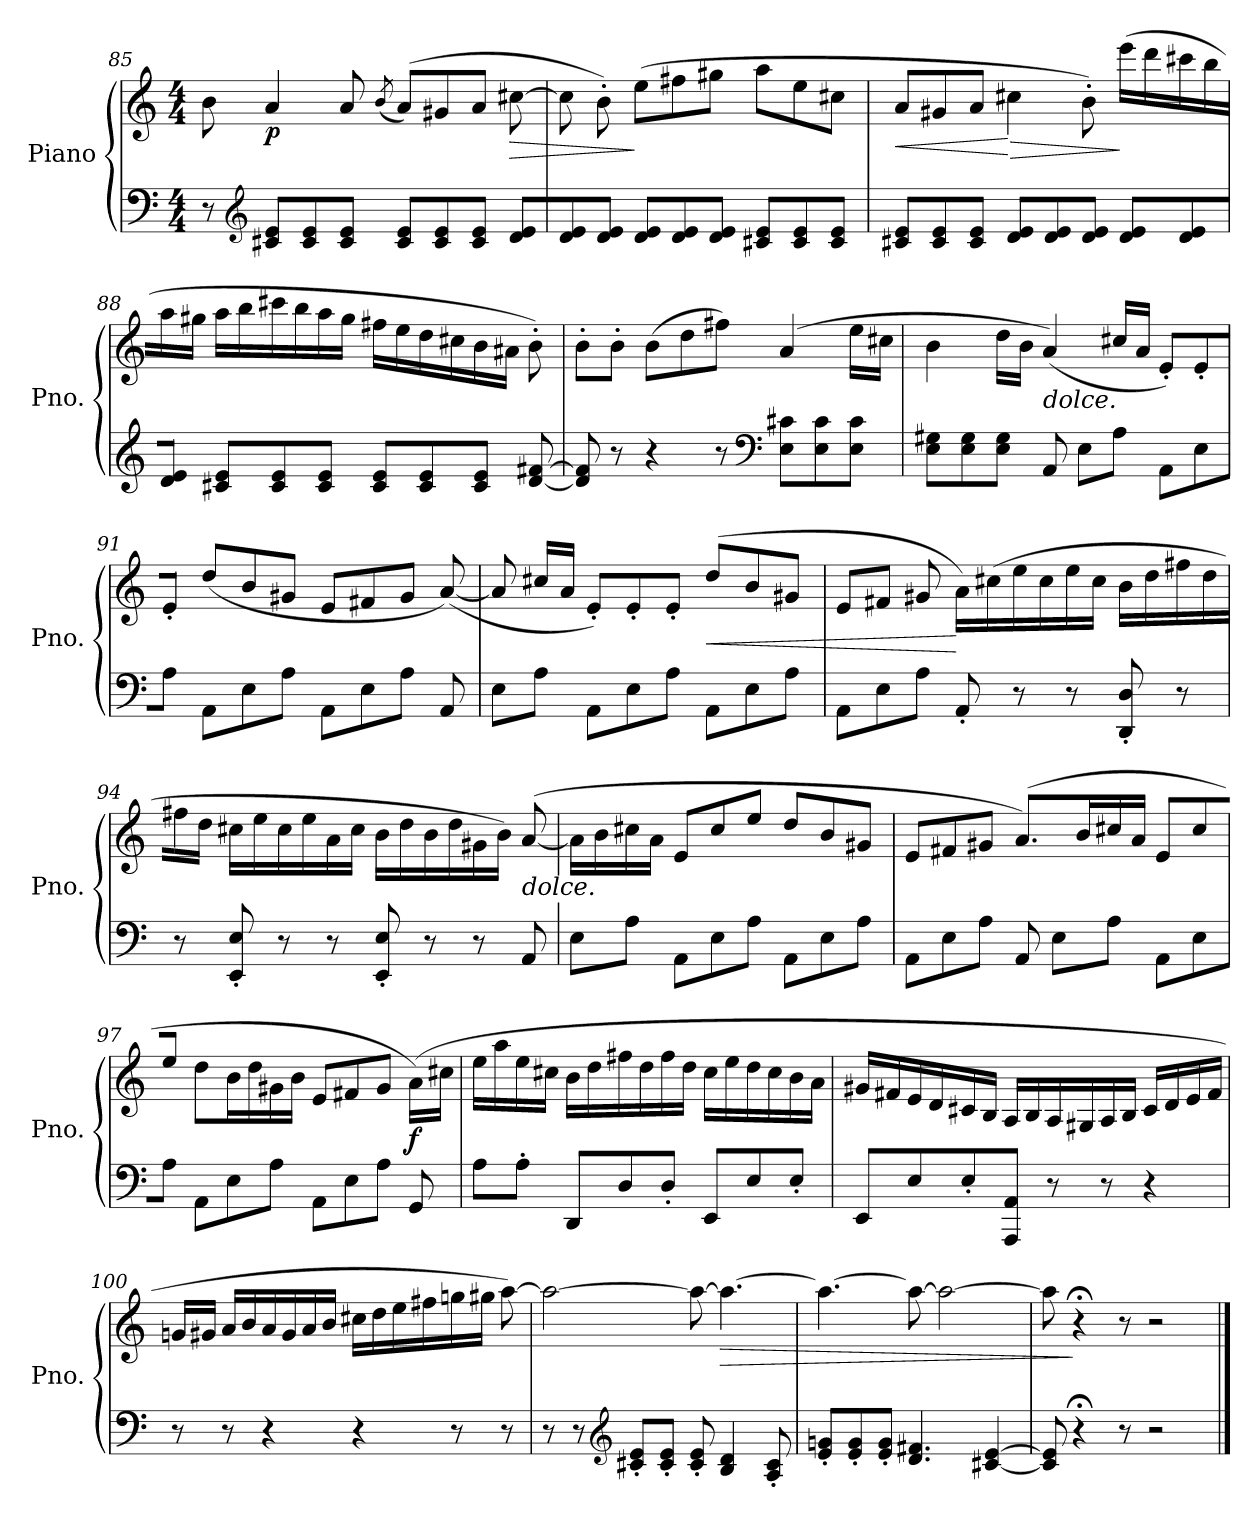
**kern	**kern	**dynam
*part1	*part1	*part1
*staff2	*staff1	*staff1/2
*I"Piano	*	*
*I'Pno.	*	*
!!LO:LB:g=z
*clefF4	*clefG2	*
*k[]	*k[]	*
*M4/4	*M4/4	*
=85	=85	=85
8r	8b\	.
*clefG2	*	*
!	!	!LO:DY:b
8c#X/ 8e/L	4a/	p
8c#/ 8e/	.	.
8c#/ 8e/J	8a/	.
.	(<8qb/	.
8c#/ 8e/L	(>8a/L)	.
8c#/ 8e/	8g#X/	.
8c#/ 8e/J	8a/J	.
!	!	!LO:HP:b
8d/ 8e/L	[8cc#X\	>
=86	=86	=86
8d/ 8e/	8cc#\]	.
8d/ 8e/J	8b'\)	.
8d/ 8e/L	(>8ee\L	]
8d/ 8e/	8ff#X\	.
8d/ 8e/J	8gg#X\J	.
8c#X/ 8e/L	8aa\L	.
8c#/ 8e/	8ee\	.
8c#/ 8e/J	8cc#X\J	.
!!LO:LB:g=z
=87	=87	=87
!	!	!LO:HP:b
8c#X/ 8e/L	8a/L	<
8c#/ 8e/	8g#X/	.
8c#/ 8e/J	8a/J	.
!	!	!LO:HP:n=1:b
8d/ 8e/L	4cc#X\	[ >
8d/ 8e/	.	.
8d/ 8e/J	8b'\)	.
8d/ 8e/L	(>16eee\LL	]
.	16ddd\	.
8d/ 8e/	16ccc#X\	.
.	16bb\	.
=88	=88	=88
8d/ 8e/J	16aa\	.
.	16gg#X\JJ	.
8c#X/ 8e/L	16aa\LL	.
.	16bb\	.
8c#/ 8e/	16ccc#X\	.
.	16bb\	.
8c#/ 8e/J	16aa\	.
.	16gg#\JJ	.
8c#/ 8e/L	16ff#X\LL	.
.	16ee\	.
8c#/ 8e/	16dd\	.
.	16cc#X\	.
8c#/ 8e/J	16b\	.
.	16a#X\JJ	.
[8d/ [8f#X/	8b'\)	.
!!LO:LB:g=z
=89	=89	=89
8d/] 8f#/]	8b'\L	.
8r	8b'\J	.
4r	(>8b\L	.
.	8dd\	.
8r	8ff#X\J)	.
*clefF4	*	*
8E\< 8c#X\<L	(>4a/	.
8E\ 8c#\	.	.
8E\ 8c#\J	16ee\LL	.
.	16cc#X\JJ	.
=90	=90	=90
8E\< 8G#X\<L	4b\	.
8E\ 8G#\	.	.
8E\ 8G#\J	16dd\LL	.
.	16b\JJ	.
!	!LO:TX:b:i:t=dolce.	!
8AA/	(<4a/)	.
8E\L	.	.
8A\J	16cc#X/LL	.
.	16a/JJ	.
8AA\L	8e'/L)	.
8E\	8e'/	.
=91	=91	=91
8A\J	8e'/J	.
8AA\L	(<8dd/L	.
8E\	8b/	.
8A\J	8g#X/J	.
8AA\L	8e/L	.
8E\	8f#X/	.
8A\J	8g#/J	.
8AA/	(<[8a/)	.
!!LO:LB:g=z
=92	=92	=92
8E\L	8a/]	.
8A\J	16cc#X/LL	.
.	16a/JJ	.
8AA\L	8e'/L)	.
8E\	8e'/	.
8A\J	8e'/J	.
!	!	!LO:HP:b
8AA\L	(<8dd/L	<
8E\	8b/	.
8A\J	8g#X/J	.
=93	=93	=93
8AA\L	8e/L	.
8E\	8f#X/J	.
8A\J	8g#X/	.
8AA'/	16a\LL)	[
.	(>16cc#X\	.
8r	16ee\	.
.	16cc#\	.
8r	16ee\	.
.	16cc#\JJ	.
8DD/' 8D/'	16b\LL	.
.	16dd\	.
8r	16ff#X\	.
.	16dd\	.
=94	=94	=94
8r	16ff#X\	.
.	16dd\JJ	.
8EE/' 8E/'	16cc#X\LL	.
.	16ee\	.
8r	16cc#\	.
.	16ee\	.
8r	16a\	.
.	16cc#\JJ	.
8EE/' 8E/'	16b\LL	.
.	16dd\	.
8r	16b\	.
.	16dd\	.
8r	16g#X\	.
.	16b\JJ)	.
!	!LO:TX:b:i:t=dolce.	!
8AA/	(<[8a/	.
!!LO:LB:g=z
=95	=95	=95
8E\L	16a\LL]	.
.	16b\	.
8A\J	16cc#X\	.
.	16a\JJ	.
8AA\L	8e/L	.
8E\	8cc#/	.
8A\J	8ee/J	.
8AA\L	8dd/L	.
8E\	8b/	.
8A\J	8g#X/J	.
=96	=96	=96
8AA\L	8e/L	.
8E\	8f#X/	.
8A\J	8g#X/J	.
8AA/	(>8.a/L)	.
8E\L	.	.
.	16b/L	.
8A\J	16cc#X/	.
.	16a/JJ	.
8AA\L	8e/L	.
8E\	8cc#/	.
=97	=97	=97
8A\J	8ee/J	.
8AA\L	8dd\L	.
8E\	16b\L	.
.	16dd\	.
8A\J	16g#X\	.
.	16b\JJ	.
8AA\L	8e/L	.
8E\	8f#X/	.
8A\J	8g#/J	.
!	!	!LO:DY:b
8GG/	(>16a\LL)	f
.	16cc#X\JJ	.
!!LO:PB:g=z
=98	=98	=98
8A<\L	16ee\LL	.
.	16aa\	.
8A<'\J	16ee\	.
.	16cc#X\JJ	.
8DD/L	16b\LL	.
.	16dd\	.
8D</	16ff#X\	.
.	16dd\	.
8D<'/J	16ff#\	.
.	16dd\JJ	.
8EE/L	16cc#\LL	.
.	16ee\	.
8E</	16dd\	.
.	16cc#\	.
8E<'/J	16b\	.
.	16a\JJ	.
=99	=99	=99
8EE/L	16g#X/LL	.
.	16f#X/	.
8E</	16e/	.
.	16d/	.
8E<'/	16c#X/	.
.	16B/JJ	.
8AAA/ 8AA/J	16A/LL	.
.	16B/	.
8r	16A/	.
.	16G#X/	.
8r	16A/	.
.	16B/JJ	.
4r	16c#/LL	.
.	16d/	.
.	16e/	.
.	16f#/JJ	.
!!LO:LB:g=z
=100	=100	=100
8r	16gn/LL	.
.	16g#X/JJ	.
8r	16a/LL	.
.	16b/	.
4r	16a/	.
.	16g#/	.
.	16a/	.
.	16b/JJ	.
4r	16cc#X\LL	.
.	16dd\	.
.	16ee\	.
.	16ff#X\	.
8r	16ggn\	.
.	16gg#X\JJ	.
8r	[8aa\)	.
=101	=101	=101
8r	2aa\_	.
8r	.	.
*clefG2	*	*
8c#X/<' 8e/<'L	.	.
8c#/' 8e/'J	.	.
8c#/' 8e/'	8aa\_	.
!	!	!LO:HP:b
4B/ 4d/	4.aa\_	>
8A/' 8c#/'	.	.
=102	=102	=102
8e/<' 8gn/<'L	4.aa\_	.
8e/' 8g/'	.	.
8e/' 8g/'J	.	.
4.d/ 4.f#X/	8aa\_	.
.	2aa\_	.
[4c#X/ [4e/	.	.
=103	=103	=103
8c#/] 8e/]	8aa\]	.
4r;<	4r;<	]
8r	8r	.
2r	2r	.
==	==	==
*-	*-	*-
